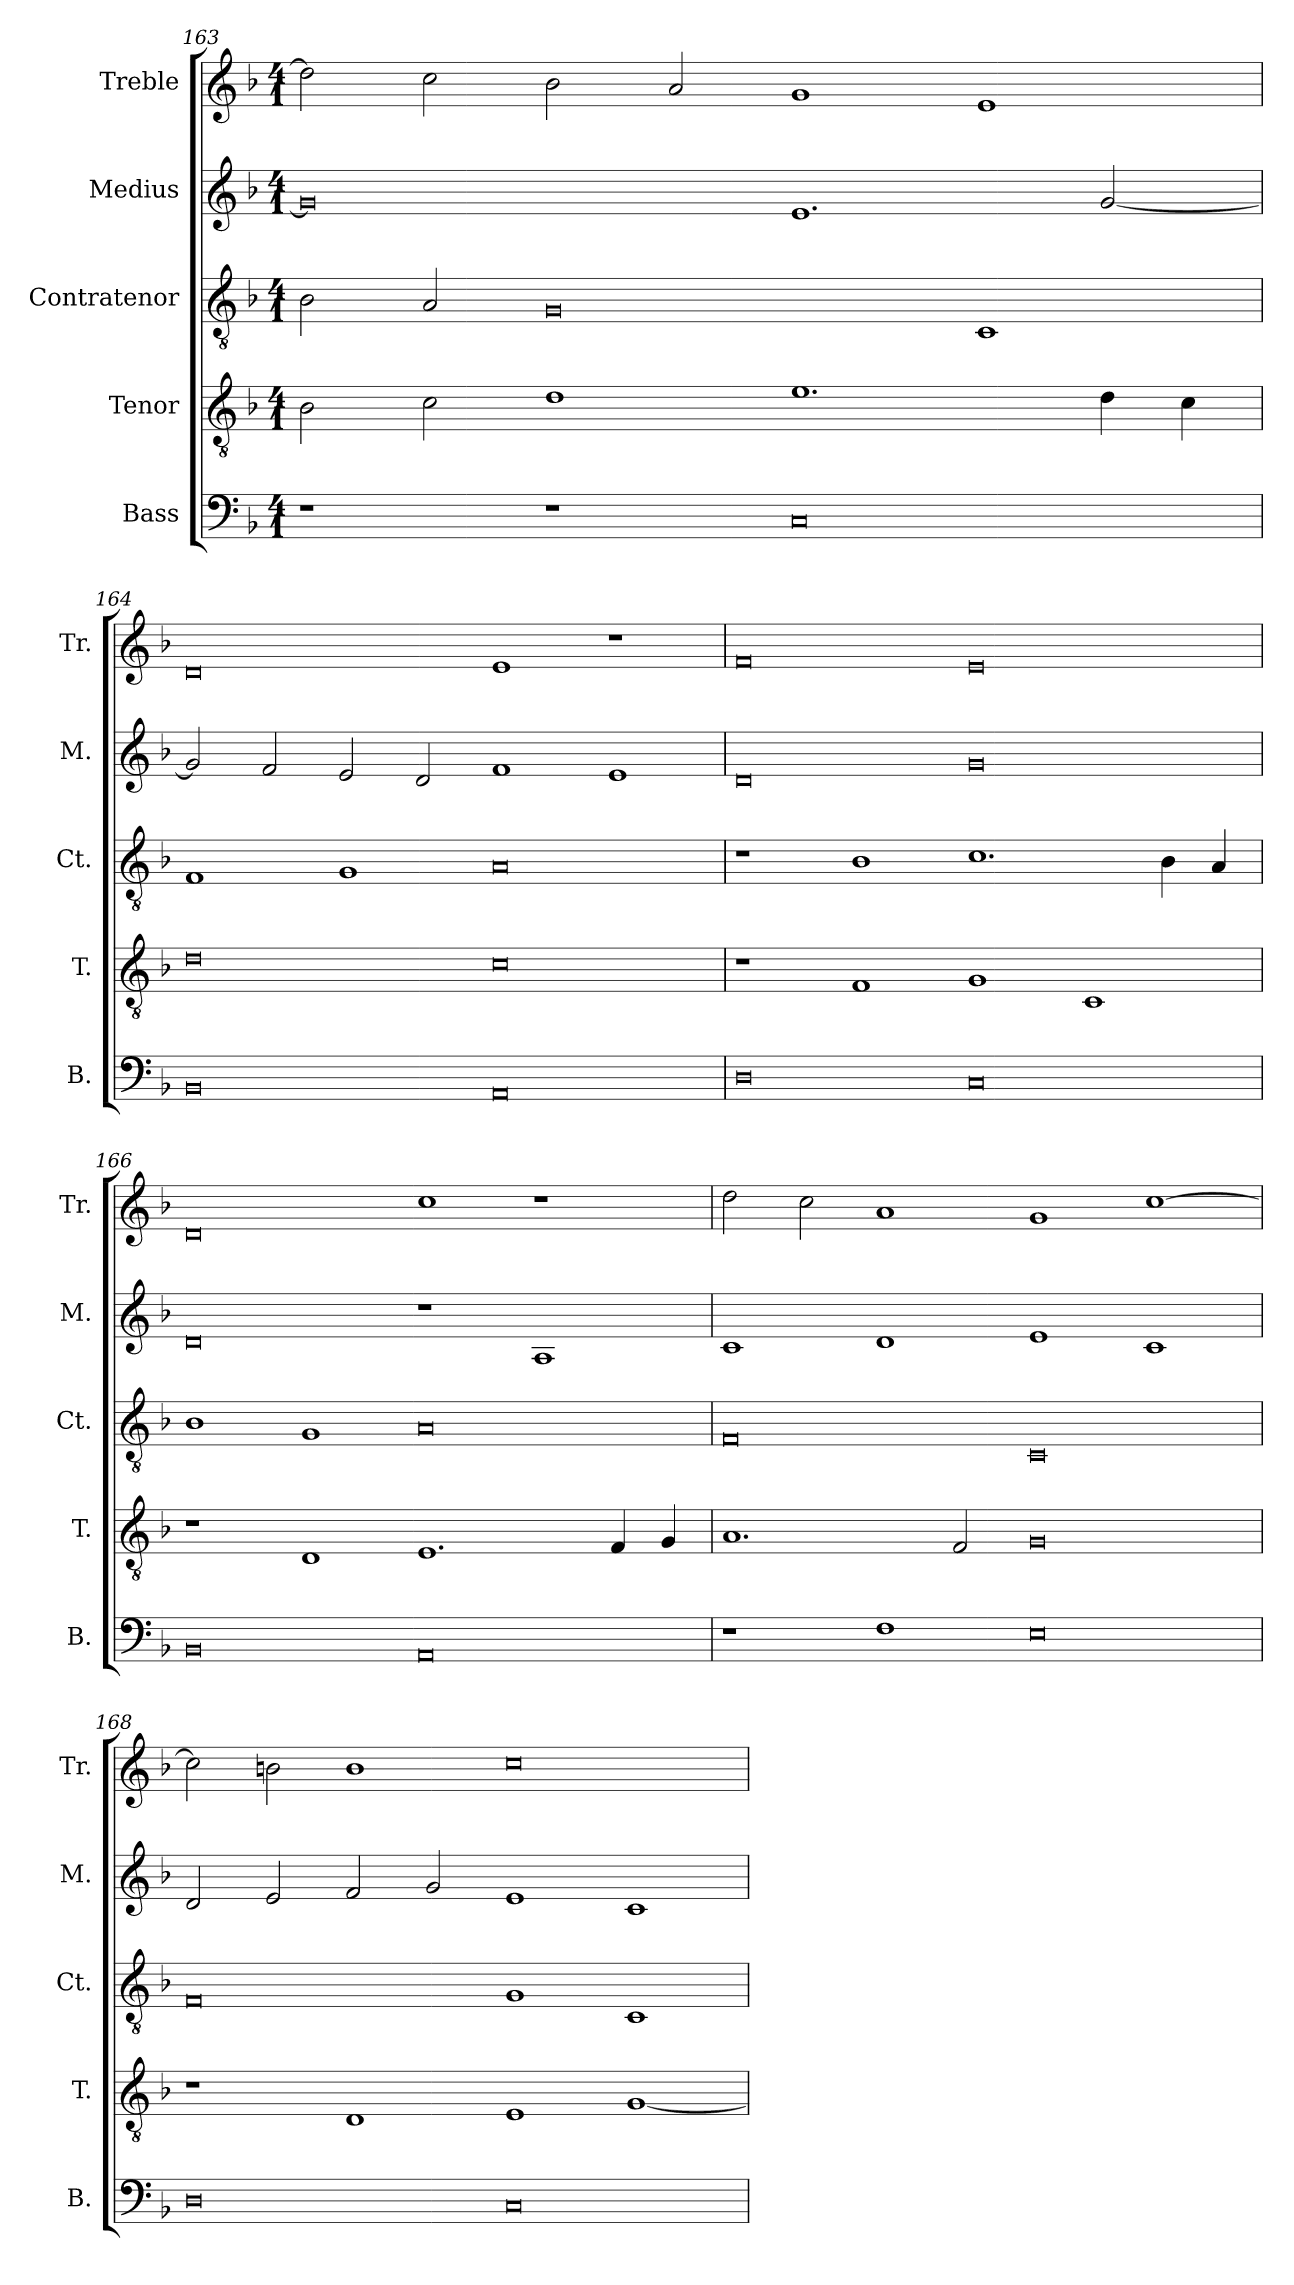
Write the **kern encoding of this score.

**kern	**kern	**kern	**kern	**kern
*part5	*part4	*part3	*part2	*part1
*staff5	*staff4	*staff3	*staff2	*staff1
*I"Bass	*I"Tenor	*I"Contratenor	*I"Medius	*I"Treble
*I'B.	*I'T.	*I'Ct.	*I'M.	*I'Tr.
*clefF4	*clefGv2	*clefGv2	*clefG2	*clefG2
*	*ITrd7c12	*ITrd7c12	*	*
*k[b-]	*k[b-]	*k[b-]	*k[b-]	*k[b-]
*d:	*d:	*d:	*d:	*d:
*M4/1	*M4/1	*M4/1	*M4/1	*M4/1
=163	=163	=163	=163	=163
1r	2BB-i\	2BB-i\	0gi]	2ddi\]
.	2Ci\	2AAi/	.	2cci\
1r	1Di	0GGi	.	2b-i\
.	.	.	.	2ai/
0Ci	1.Ei	.	1.ei	1gi
.	.	1CCi	.	1ei
.	4Di\	.	[<2gi/	.
.	4Ci\	.	.	.
!!LO:LB:g=z
=164	=164	=164	=164	=164
0BB-i	0Di	1FFi	2gi/]	0di
.	.	.	2fi/	.
.	.	1GGi	2ei/	.
.	.	.	2di/	.
0AAi	0Ci	0AAi	1fi	1ei
.	.	.	1ei	1r
=165	=165	=165	=165	=165
0Di	1r	1r	0di	0fi
.	1FFi	1BB-i	.	.
0Ci	1GGi	1.Ci	0gi	0ei
.	1CCi	.	.	.
.	.	4BB-i\	.	.
.	.	4AAi/	.	.
=166	=166	=166	=166	=166
0BB-i	1r	1BB-i	0di	0di
.	1DDi	1GGi	.	.
0AAi	1.EEi	0AAi	1r	1cci
.	.	.	1Ai	1r
.	4FFi/	.	.	.
.	4GGi/	.	.	.
!!LO:PB:g=z
=167	=167	=167	=167	=167
1r	1.AAi	0FFi	1ci	2ddi\
.	.	.	.	2cci\
1Fi	.	.	1di	1ai
.	2FFi/	.	.	.
0Ei	0GGi	0CCi	1ei	1gi
.	.	.	1ci	[>1cci
=168	=168	=168	=168	=168
0Di	1r	0FFi	2di/	2cci\]
.	.	.	2ei/	2bni\
.	1DDi	.	2fi/	1bi
.	.	.	2gi/	.
0Ci	1EEi	1GGi	1ei	0cci
.	[<1GGi	1CCi	1ci	.
=	=	=	=	=
*-	*-	*-	*-	*-
